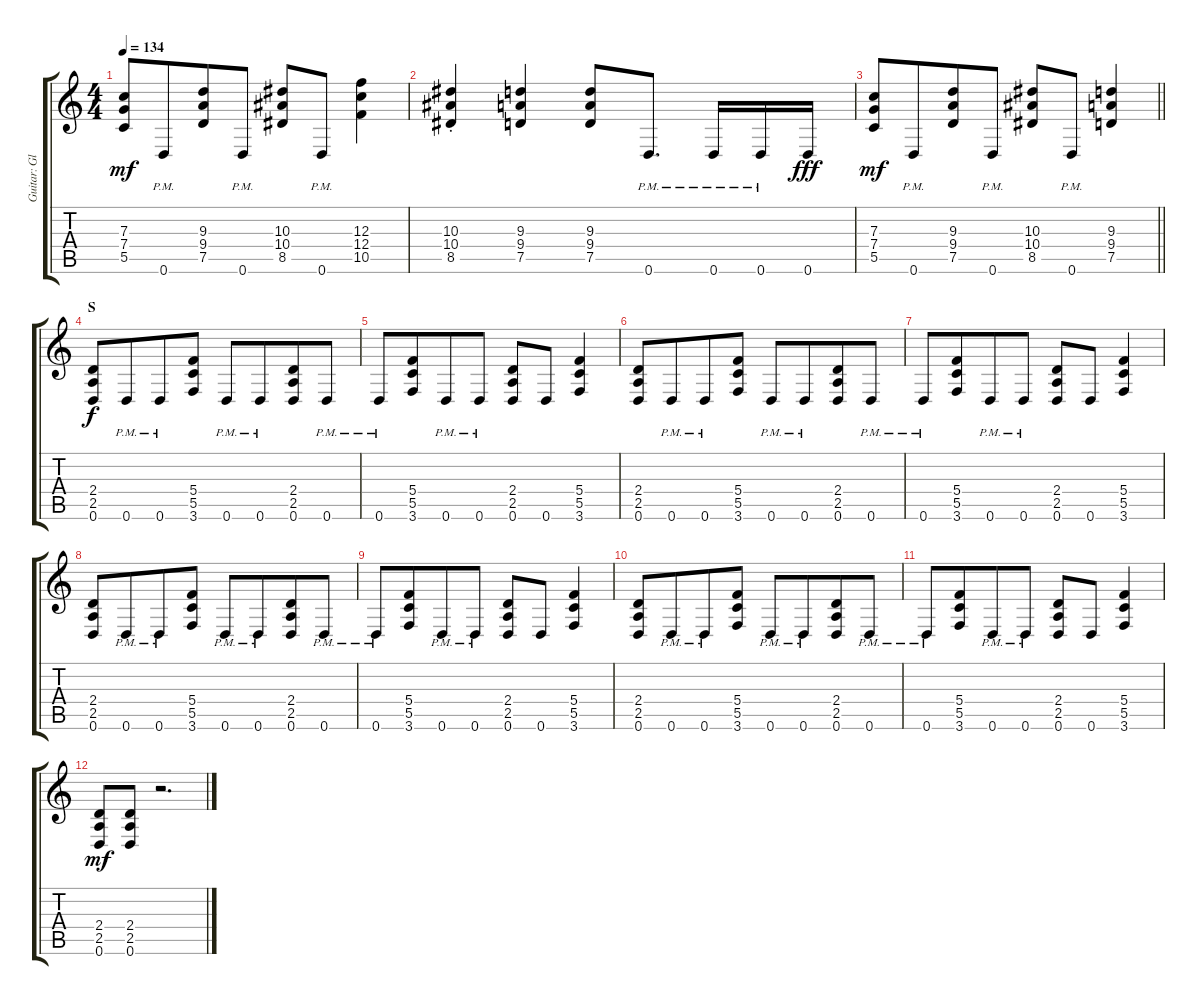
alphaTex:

\track ("Guitar: Glenn" "Guitar: Gl") {instrument distortionguitar}
\staff {score tabs}
\tuning (D4 A3 F3 C3 G2 D2) {hide}
\ts (4 4)
\tempo 134
\clef g2
\ks c
(7.3 7.4 5.5).8{dy mf} 0.6{pm}.8{beam merge} (9.3 9.4 7.5).8 0.6{pm}.8 (10.3 10.4 8.5).8 0.6{pm}.8 (12.3 12.4 10.5).4 |
(10.3{st} 10.4{st} 8.5{st}).4 (9.3 9.4 7.5).4 (9.3 9.4 7.5).8 0.6{pm}.8{d} 0.6{pm}.16 0.6{pm}.16 0.6.16{dy fff} |
\barLineRight lightlight
(7.3 7.4 5.5).8{dy mf} 0.6{pm}.8{beam merge} (9.3 9.4 7.5).8 0.6{pm}.8 (10.3 10.4 8.5).8 0.6{pm}.8 (9.3 9.4 7.5).4 |
\section ("" "S")
(2.4 2.5 0.6).8{dy f} 0.6{pm}.8{beam merge} 0.6{pm}.8 (5.4 5.5 3.6).8 0.6{pm}.8 0.6{pm}.8{beam merge} (2.4 2.5 0.6).8 0.6{pm}.8 |
0.6{pm}.8 (5.4 5.5 3.6).8{beam merge} 0.6{pm}.8 0.6{pm}.8 (2.4 2.5 0.6).8 0.6.8 (5.4 5.5 3.6).4 |
(2.4 2.5 0.6).8 0.6{pm}.8{beam merge} 0.6{pm}.8 (5.4 5.5 3.6).8 0.6{pm}.8 0.6{pm}.8{beam merge} (2.4 2.5 0.6).8 0.6{pm}.8 |
0.6{pm}.8 (5.4 5.5 3.6).8{beam merge} 0.6{pm}.8 0.6{pm}.8 (2.4 2.5 0.6).8 0.6.8 (5.4 5.5 3.6).4 |
(2.4 2.5 0.6).8 0.6{pm}.8{beam merge} 0.6{pm}.8 (5.4 5.5 3.6).8 0.6{pm}.8 0.6{pm}.8{beam merge} (2.4 2.5 0.6).8 0.6{pm}.8 |
0.6{pm}.8 (5.4 5.5 3.6).8{beam merge} 0.6{pm}.8 0.6{pm}.8 (2.4 2.5 0.6).8 0.6.8 (5.4 5.5 3.6).4 |
(2.4 2.5 0.6).8 0.6{pm}.8{beam merge} 0.6{pm}.8 (5.4 5.5 3.6).8 0.6{pm}.8 0.6{pm}.8{beam merge} (2.4 2.5 0.6).8 0.6{pm}.8 |
0.6{pm}.8 (5.4 5.5 3.6).8{beam merge} 0.6{pm}.8 0.6{pm}.8 (2.4 2.5 0.6).8 0.6.8 (5.4 5.5 3.6).4 |
(2.4 2.5 0.6).8{dy mf} (2.4 2.5 0.6).8 r.2{d}
